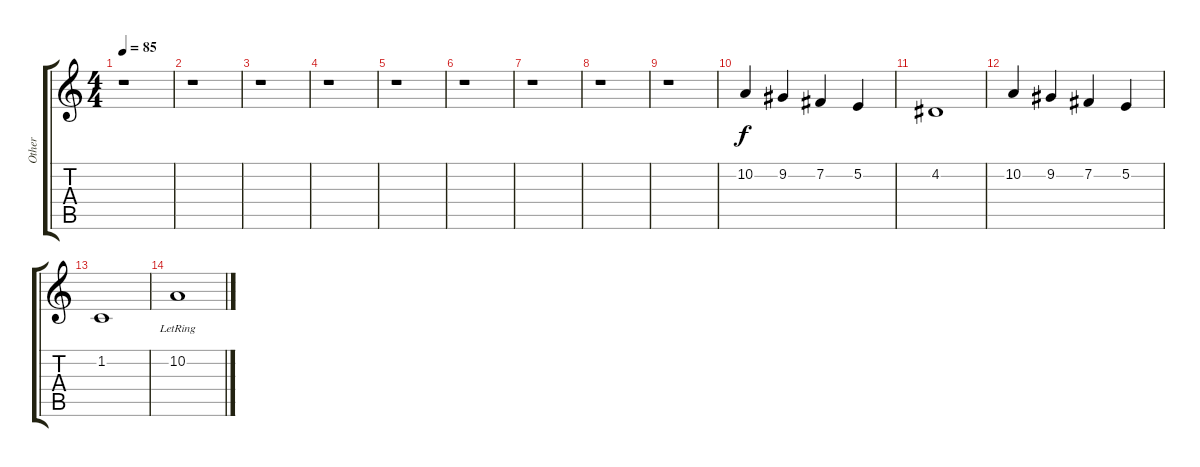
\track ("Other" "Other") {instrument synthstrings2}
\staff {score tabs}
\tuning (E4 B3 G3 D3 A2 E2) {hide}
\ts (4 4)
\tempo 85
\clef g2
\ks c
r.1{txt "" dy f instrument synthstrings2} |
r.1 |
r.1 |
r.1 |
r.1 |
r.1 |
r.1 |
r.1 |
r.1 |
10.2.4 9.2.4 7.2.4 5.2.4 |
4.2.1 |
10.2.4 9.2.4 7.2.4 5.2.4 |
1.2.1 |
10.2{lr}.1
